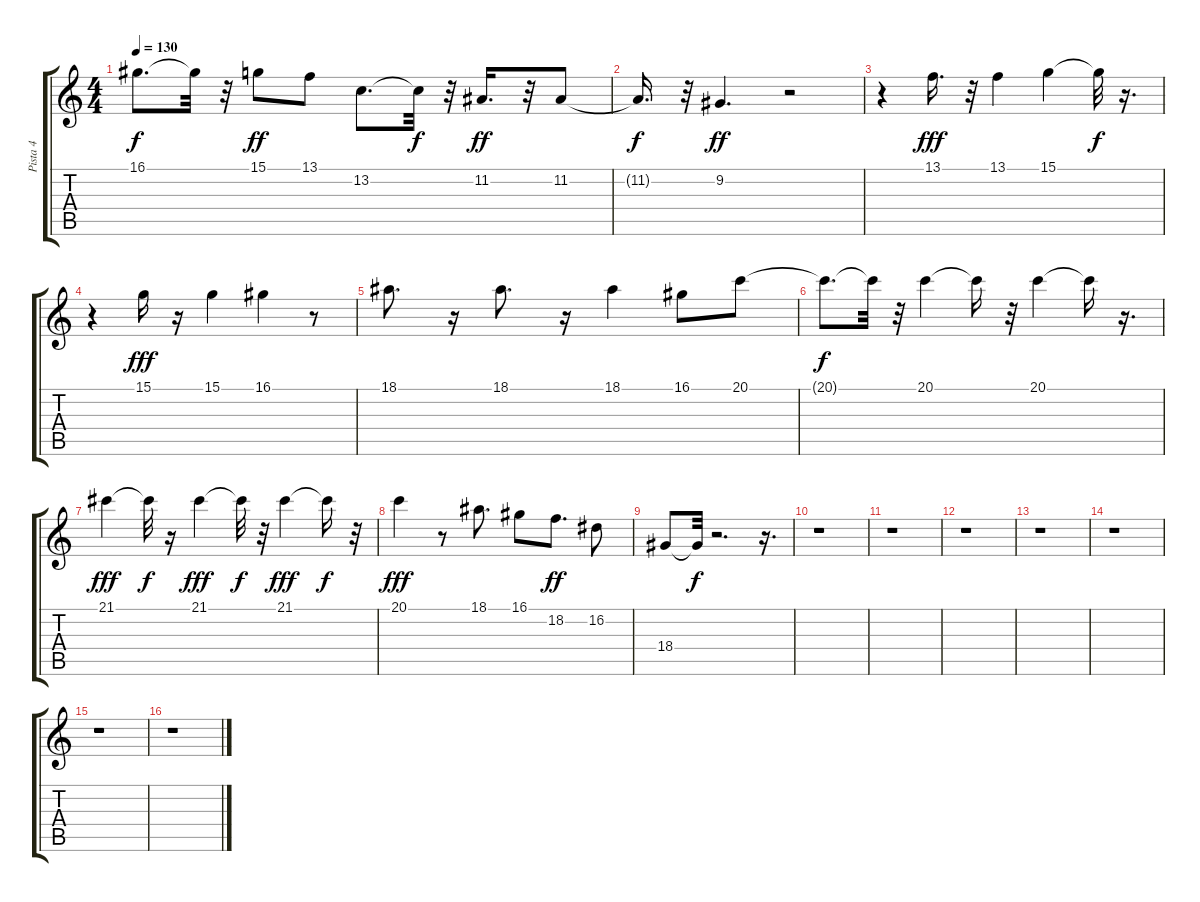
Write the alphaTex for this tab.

\track ("Pista 4" "Pista 4") {instrument trombone}
\staff {score tabs}
\tuning (E4 B3 G3 D3 A2 E2) {hide}
\ts (4 4)
\tempo 130
\clef g2
\ks c
16.1{t}.8{d dy f} 16.1{t}.32 r.32 15.1.8{dy ff} 13.1.8 13.2.8{d} 13.2{t}.32{dy f} r.32 11.2.16{d dy ff} r.32 11.2.8 |
11.2{t}.16{d dy f} r.32 9.2.4{d dy ff} r.2 |
r.4 13.1.16{d dy fff} r.32 13.1.4 15.1.4 15.1{t}.32{dy f} r.16{d} |
r.4 15.1.16{dy fff} r.16 15.1.4 16.1.4 r.8 |
18.1.8{d} r.16 18.1.8{d} r.16 18.1.4 16.1.8 20.1.8 |
20.1{t}.8{d dy f} 20.1{t}.32 r.32 20.1.4{balance 0} 20.1{t}.16 r.32 20.1.4{balance 16} 20.1{t}.16 r.16{d} |
21.1.4{dy fff} 21.1{t}.32{dy f} r.16 21.1.4{dy fff balance 0} 21.1{t}.32{dy f} r.32 21.1.4{dy fff balance 16} 21.1{t}.16{dy f} r.32 |
20.1.4{dy fff balance 8} r.8 18.1.8{d} 16.1.8 18.2.8{d dy ff} 16.2.8 |
18.4.8 18.4{t}.32{dy f} r.2{d} r.16{d} |
r.1 |
r.1 |
r.1 |
r.1 |
r.1 |
r.1 |
r.1
